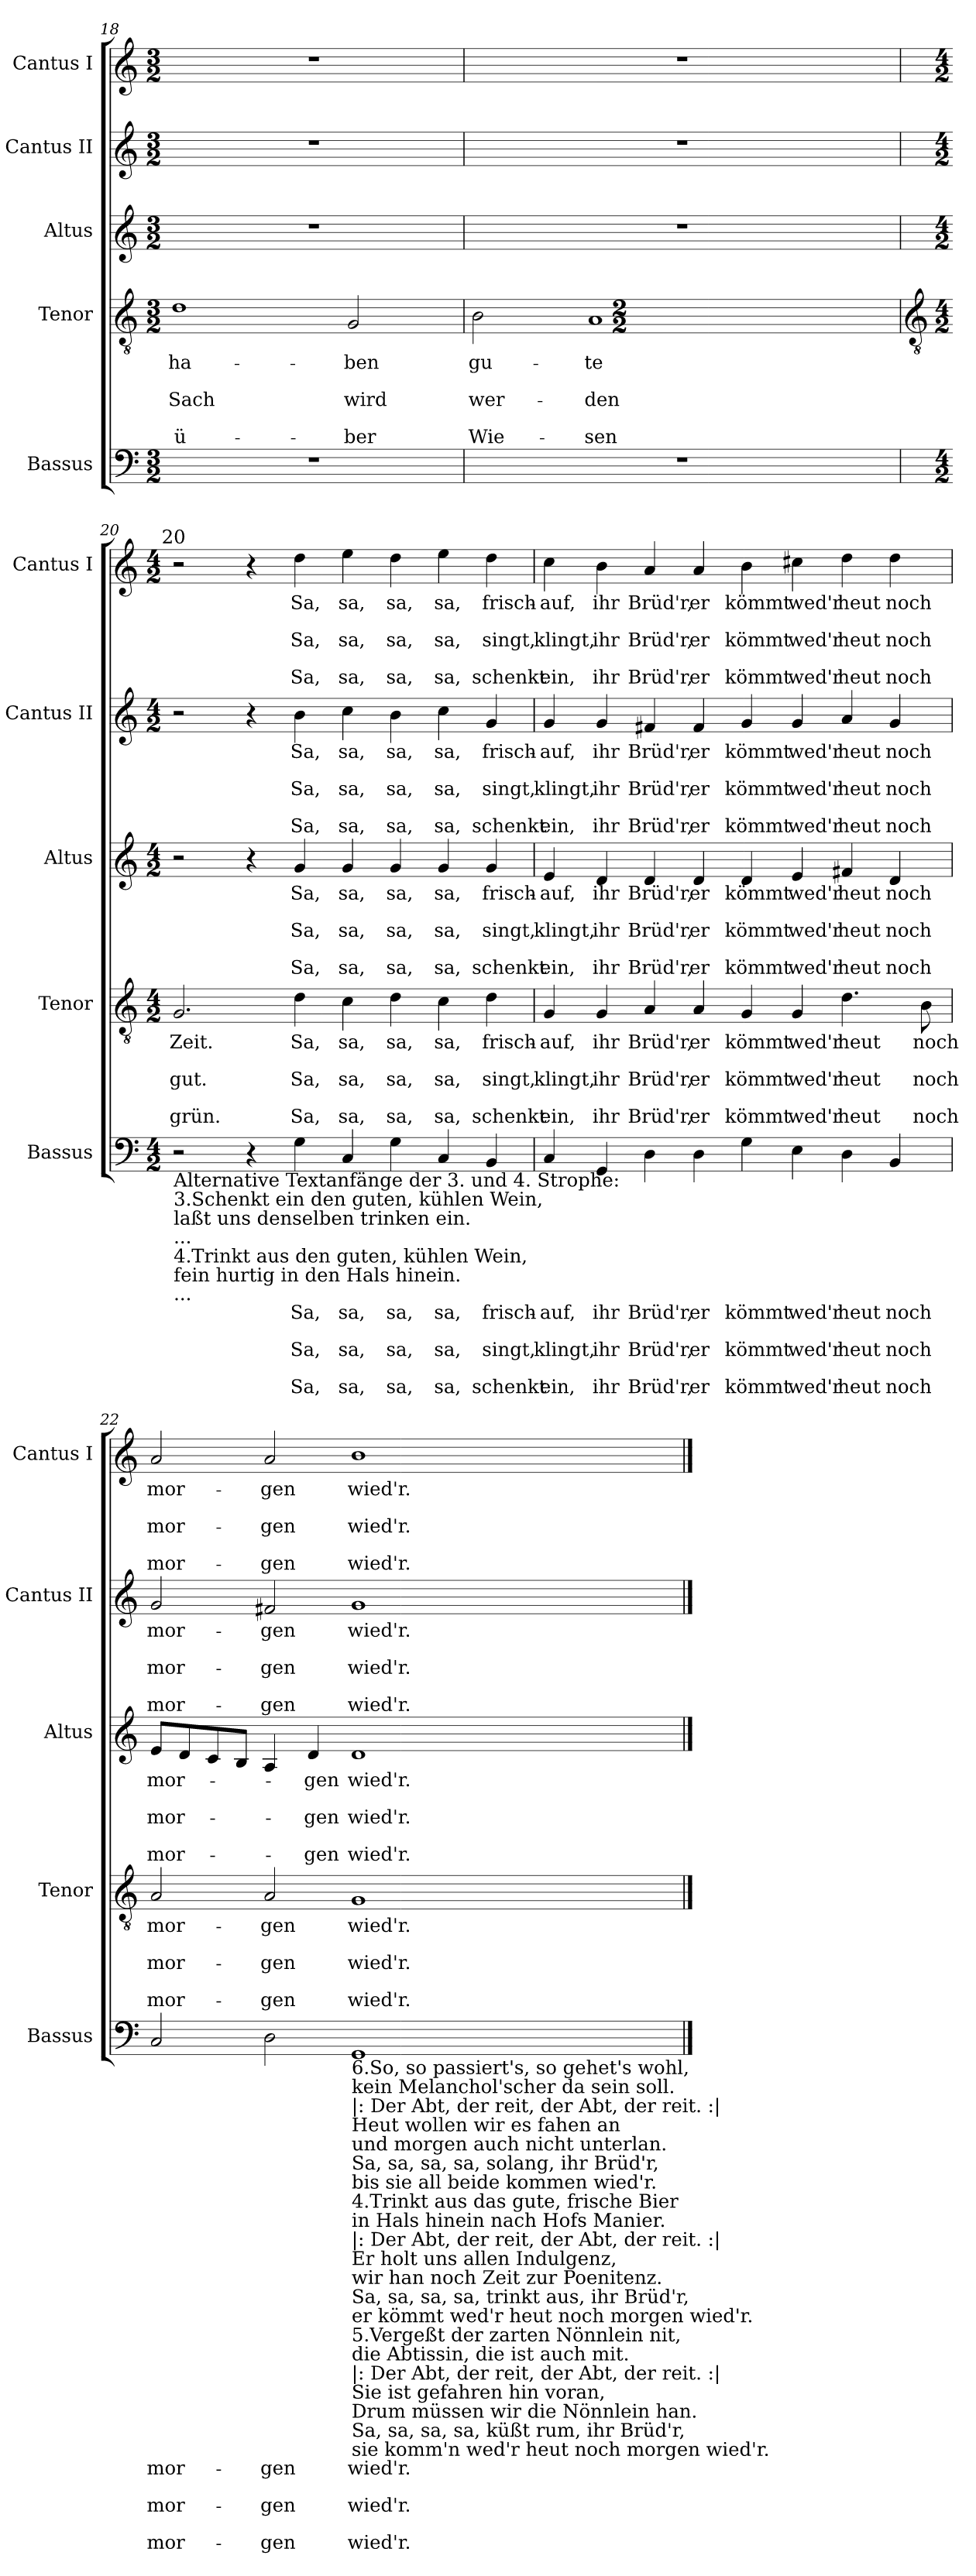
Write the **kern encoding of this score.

**kern	**text	**text	**text	**text	**text	**kern	**text	**text	**text	**text	**text	**kern	**text	**text	**text	**text	**text	**kern	**text	**text	**text	**text	**text	**kern	**text	**text	**text	**text	**text
*part5	*part5	*part5	*part5	*part5	*part5	*part4	*part4	*part4	*part4	*part4	*part4	*part3	*part3	*part3	*part3	*part3	*part3	*part2	*part2	*part2	*part2	*part2	*part2	*part1	*part1	*part1	*part1	*part1	*part1
*staff5	*staff5	*staff5	*staff5	*staff5	*staff5	*staff4	*staff4	*staff4	*staff4	*staff4	*staff4	*staff3	*staff3	*staff3	*staff3	*staff3	*staff3	*staff2	*staff2	*staff2	*staff2	*staff2	*staff2	*staff1	*staff1	*staff1	*staff1	*staff1	*staff1
*I"Bassus	*	*	*	*	*	*I"Tenor	*	*	*	*	*	*I"Altus	*	*	*	*	*	*I"Cantus II	*	*	*	*	*	*I"Cantus I	*	*	*	*	*
*I'Bassus	*	*	*	*	*	*I'Tenor	*	*	*	*	*	*I'Altus	*	*	*	*	*	*I'Cantus II	*	*	*	*	*	*I'Cantus I	*	*	*	*	*
*clefF4	*	*	*	*	*	*clefGv2	*	*	*	*	*	*clefG2	*	*	*	*	*	*clefG2	*	*	*	*	*	*clefG2	*	*	*	*	*
*k[]	*	*	*	*	*	*k[]	*	*	*	*	*	*k[]	*	*	*	*	*	*k[]	*	*	*	*	*	*k[]	*	*	*	*	*
*C:	*	*	*	*	*	*C:	*	*	*	*	*	*C:	*	*	*	*	*	*C:	*	*	*	*	*	*C:	*	*	*	*	*
*M3/2	*	*	*	*	*	*M3/2	*	*	*	*	*	*M3/2	*	*	*	*	*	*M3/2	*	*	*	*	*	*M3/2	*	*	*	*	*
=18	=18	=18	=18	=18	=18	=18	=18	=18	=18	=18	=18	=18	=18	=18	=18	=18	=18	=18	=18	=18	=18	=18	=18	=18	=18	=18	=18	=18	=18
!	!	!	!	!	!	!	!LO:LY:b	!	!LO:LY:b	!	!LO:LY:b	!	!	!	!	!	!	!	!	!	!	!	!	!	!	!	!	!	!
1.r	.	.	.	.	.	1d	ha-	.	-Sach	.	ü-	1.r	.	.	.	.	.	1.r	.	.	.	.	.	1.r	.	.	.	.	.
!	!	!	!	!	!	!	!LO:LY:b	!	!LO:LY:b	!	!LO:LY:b	!	!	!	!	!	!	!	!	!	!	!	!	!	!	!	!	!	!
.	.	.	.	.	.	2G	-ben	.	wird	.	ber	.	.	.	.	.	.	.	.	.	.	.	.	.	.	.	.	.	.
=19	=19	=19	=19	=19	=19	=19	=19	=19	=19	=19	=19	=19	=19	=19	=19	=19	=19	=19	=19	=19	=19	=19	=19	=19	=19	=19	=19	=19	=19
!	!	!	!	!	!	!	!LO:LY:b	!	!LO:LY:b	!	!LO:LY:b	!	!	!	!	!	!	!	!	!	!	!	!	!	!	!	!	!	!
1.r	.	.	.	.	.	2B	gu-	.	-wer-	.	-Wie-	1.r	.	.	.	.	.	1.r	.	.	.	.	.	1.r	.	.	.	.	.
!	!	!	!	!	!	!	!LO:LY:b	!	!LO:LY:b	!	!LO:LY:b	!	!	!	!	!	!	!	!	!	!	!	!	!	!	!	!	!	!
.	.	.	.	.	.	1A	-te	.	den	.	sen	.	.	.	.	.	.	.	.	.	.	.	.	.	.	.	.	.	.
*	*	*	*	*	*	*M2/2	*	*	*	*	*	*	*	*	*	*	*	*	*	*	*	*	*	*	*	*	*	*	*
*	*	*	*	*	*	*met(c|)	*	*	*	*	*	*	*	*	*	*	*	*	*	*	*	*	*	*	*	*	*	*	*
!!LO:LB:g=z
=20	=20	=20	=20	=20	=20	=20	=20	=20	=20	=20	=20	=20	=20	=20	=20	=20	=20	=20	=20	=20	=20	=20	=20	=20	=20	=20	=20	=20	=20
*	*	*	*	*	*	*clefGv2	*	*	*	*	*	*	*	*	*	*	*	*	*	*	*	*	*	*	*	*	*	*	*
*k[]	*	*	*	*	*	*	*	*	*	*	*	*k[]	*	*	*	*	*	*k[]	*	*	*	*	*	*k[]	*	*	*	*	*
*C:	*	*	*	*	*	*	*	*	*	*	*	*C:	*	*	*	*	*	*C:	*	*	*	*	*	*C:	*	*	*	*	*
*M4/2	*	*	*	*	*	*M4/2	*	*	*	*	*	*M4/2	*	*	*	*	*	*M4/2	*	*	*	*	*	*M4/2	*	*	*	*	*
!	!	!	!	!	!	!	!	!	!	!	!	!	!	!	!	!	!	!	!	!	!	!	!	!LO:TX:a:cj:t=20	!	!	!	!	!
!LO:TX:b:t=Alternative Textanfänge der 3. und 4. Strophe&colon;	!	!	!	!	!	!	!	!	!	!	!	!	!	!	!	!	!	!	!	!	!	!	!	!	!	!	!	!	!
!LO:TX:b:t=3.Schenkt ein den guten, kühlen Wein,	!	!	!	!	!	!	!	!	!	!	!	!	!	!	!	!	!	!	!	!	!	!	!	!	!	!	!	!	!
!LO:TX:b:t=laßt uns denselben trinken ein.	!	!	!	!	!	!	!	!	!	!	!	!	!	!	!	!	!	!	!	!	!	!	!	!	!	!	!	!	!
!LO:TX:b:t=...	!	!	!	!	!	!	!	!	!	!	!	!	!	!	!	!	!	!	!	!	!	!	!	!	!	!	!	!	!
!LO:TX:b:t=4.Trinkt aus den guten, kühlen Wein,	!	!	!	!	!	!	!	!	!	!	!	!	!	!	!	!	!	!	!	!	!	!	!	!	!	!	!	!	!
!LO:TX:b:t=fein hurtig in den Hals hinein.	!	!	!	!	!	!	!	!	!	!	!	!	!	!	!	!	!	!	!	!	!	!	!	!	!	!	!	!	!
!LO:TX:b:t=...	!	!	!	!	!	!	!	!	!	!	!	!	!	!	!	!	!	!	!	!	!	!	!	!	!	!	!	!	!
!	!	!	!	!	!	!	!LO:LY:b	!	!LO:LY:b	!	!LO:LY:b	!	!	!	!	!	!	!	!	!	!	!	!	!	!	!	!	!	!
2r	.	.	.	.	.	2.G	Zeit.	.	gut.	.	grün.	2r	.	.	.	.	.	2r	.	.	.	.	.	2r	.	.	.	.	.
4r	.	.	.	.	.	.	.	.	.	.	.	4r	.	.	.	.	.	4r	.	.	.	.	.	4r	.	.	.	.	.
!	!LO:LY:b	!	!LO:LY:b	!	!LO:LY:b	!	!LO:LY:b	!	!LO:LY:b	!	!LO:LY:b	!	!LO:LY:b	!	!LO:LY:b	!	!LO:LY:b	!	!LO:LY:b	!	!LO:LY:b	!	!LO:LY:b	!	!LO:LY:b	!	!LO:LY:b	!	!LO:LY:b
4G	Sa,	.	Sa,	.	Sa,	4d	Sa,	.	Sa,	.	Sa,	4g	Sa,	.	Sa,	.	Sa,	4b	Sa,	.	Sa,	.	Sa,	4dd	Sa,	.	Sa,	.	Sa,
!	!LO:LY:b	!	!LO:LY:b	!	!LO:LY:b	!	!LO:LY:b	!	!LO:LY:b	!	!LO:LY:b	!	!LO:LY:b	!	!LO:LY:b	!	!LO:LY:b	!	!LO:LY:b	!	!LO:LY:b	!	!LO:LY:b	!	!LO:LY:b	!	!LO:LY:b	!	!LO:LY:b
4C	sa,	.	sa,	.	sa,	4c	sa,	.	sa,	.	sa,	4g	sa,	.	sa,	.	sa,	4cc	sa,	.	sa,	.	sa,	4ee	sa,	.	sa,	.	sa,
!	!LO:LY:b	!	!LO:LY:b	!	!LO:LY:b	!	!LO:LY:b	!	!LO:LY:b	!	!LO:LY:b	!	!LO:LY:b	!	!LO:LY:b	!	!LO:LY:b	!	!LO:LY:b	!	!LO:LY:b	!	!LO:LY:b	!	!LO:LY:b	!	!LO:LY:b	!	!LO:LY:b
4G	sa,	.	sa,	.	sa,	4d	sa,	.	sa,	.	sa,	4g	sa,	.	sa,	.	sa,	4b	sa,	.	sa,	.	sa,	4dd	sa,	.	sa,	.	sa,
!	!LO:LY:b	!	!LO:LY:b	!	!LO:LY:b	!	!LO:LY:b	!	!LO:LY:b	!	!LO:LY:b	!	!LO:LY:b	!	!LO:LY:b	!	!LO:LY:b	!	!LO:LY:b	!	!LO:LY:b	!	!LO:LY:b	!	!LO:LY:b	!	!LO:LY:b	!	!LO:LY:b
4C	sa,	.	sa,	.	sa,	4c	sa,	.	sa,	.	sa,	4g	sa,	.	sa,	.	sa,	4cc	sa,	.	sa,	.	sa,	4ee	sa,	.	sa,	.	sa,
!	!LO:LY:b	!	!LO:LY:b	!	!LO:LY:b	!	!LO:LY:b	!	!LO:LY:b	!	!LO:LY:b	!	!LO:LY:b	!	!LO:LY:b	!	!LO:LY:b	!	!LO:LY:b	!	!LO:LY:b	!	!LO:LY:b	!	!LO:LY:b	!	!LO:LY:b	!	!LO:LY:b
4BB	frisch-	.	-singt,	.	schenkt	4d	frisch-	.	-singt,	.	schenkt	4g	frisch-	.	-singt,	.	schenkt	4g	frisch-	.	-singt,	.	schenkt	4dd	frisch-	.	-singt,	.	schenkt
=21	=21	=21	=21	=21	=21	=21	=21	=21	=21	=21	=21	=21	=21	=21	=21	=21	=21	=21	=21	=21	=21	=21	=21	=21	=21	=21	=21	=21	=21
!	!LO:LY:b	!	!LO:LY:b	!	!LO:LY:b	!	!LO:LY:b	!	!LO:LY:b	!	!LO:LY:b	!	!LO:LY:b	!	!LO:LY:b	!	!LO:LY:b	!	!LO:LY:b	!	!LO:LY:b	!	!LO:LY:b	!	!LO:LY:b	!	!LO:LY:b	!	!LO:LY:b
4C	auf,	.	klingt,	.	ein,	4G	auf,	.	klingt,	.	ein,	4e	auf,	.	klingt,	.	ein,	4g	auf,	.	klingt,	.	ein,	4cc	auf,	.	klingt,	.	ein,
!	!LO:LY:b	!	!LO:LY:b	!	!LO:LY:b	!	!LO:LY:b	!	!LO:LY:b	!	!LO:LY:b	!	!LO:LY:b	!	!LO:LY:b	!	!LO:LY:b	!	!LO:LY:b	!	!LO:LY:b	!	!LO:LY:b	!	!LO:LY:b	!	!LO:LY:b	!	!LO:LY:b
4GG	ihr	.	ihr	.	ihr	4G	ihr	.	ihr	.	ihr	4d	ihr	.	ihr	.	ihr	4g	ihr	.	ihr	.	ihr	4b	ihr	.	ihr	.	ihr
!	!LO:LY:b	!	!LO:LY:b	!	!LO:LY:b	!	!LO:LY:b	!	!LO:LY:b	!	!LO:LY:b	!	!LO:LY:b	!	!LO:LY:b	!	!LO:LY:b	!	!LO:LY:b	!	!LO:LY:b	!	!LO:LY:b	!	!LO:LY:b	!	!LO:LY:b	!	!LO:LY:b
4D	Brüd'r,	.	Brüd'r,	.	Brüd'r,	4A	Brüd'r,	.	Brüd'r,	.	Brüd'r,	4d	Brüd'r,	.	Brüd'r,	.	Brüd'r,	4f#X	Brüd'r,	.	Brüd'r,	.	Brüd'r,	4a	Brüd'r,	.	Brüd'r,	.	Brüd'r,
!	!LO:LY:b	!	!LO:LY:b	!	!LO:LY:b	!	!LO:LY:b	!	!LO:LY:b	!	!LO:LY:b	!	!LO:LY:b	!	!LO:LY:b	!	!LO:LY:b	!	!LO:LY:b	!	!LO:LY:b	!	!LO:LY:b	!	!LO:LY:b	!	!LO:LY:b	!	!LO:LY:b
4D	er	.	er	.	er	4A	er	.	er	.	er	4d	er	.	er	.	er	4f#	er	.	er	.	er	4a	er	.	er	.	er
!	!LO:LY:b	!	!LO:LY:b	!	!LO:LY:b	!	!LO:LY:b	!	!LO:LY:b	!	!LO:LY:b	!	!LO:LY:b	!	!LO:LY:b	!	!LO:LY:b	!	!LO:LY:b	!	!LO:LY:b	!	!LO:LY:b	!	!LO:LY:b	!	!LO:LY:b	!	!LO:LY:b
4G	kömmt	.	kömmt	.	kömmt	4G	kömmt	.	kömmt	.	kömmt	4d	kömmt	.	kömmt	.	kömmt	4g	kömmt	.	kömmt	.	kömmt	4b	kömmt	.	kömmt	.	kömmt
!	!LO:LY:b	!	!LO:LY:b	!	!LO:LY:b	!	!LO:LY:b	!	!LO:LY:b	!	!LO:LY:b	!	!LO:LY:b	!	!LO:LY:b	!	!LO:LY:b	!	!LO:LY:b	!	!LO:LY:b	!	!LO:LY:b	!	!LO:LY:b	!	!LO:LY:b	!	!LO:LY:b
4E	wed'r	.	wed'r	.	wed'r	4G	wed'r	.	wed'r	.	wed'r	4e	wed'r	.	wed'r	.	wed'r	4g	wed'r	.	wed'r	.	wed'r	4cc#X	wed'r	.	wed'r	.	wed'r
!	!LO:LY:b	!	!LO:LY:b	!	!LO:LY:b	!	!LO:LY:b	!	!LO:LY:b	!	!LO:LY:b	!	!LO:LY:b	!	!LO:LY:b	!	!LO:LY:b	!	!LO:LY:b	!	!LO:LY:b	!	!LO:LY:b	!	!LO:LY:b	!	!LO:LY:b	!	!LO:LY:b
4D	heut	.	heut	.	heut	4.d	heut	.	heut	.	heut	4f#X	heut	.	heut	.	heut	4a	heut	.	heut	.	heut	4dd	heut	.	heut	.	heut
!	!LO:LY:b	!	!LO:LY:b	!	!LO:LY:b	!	!	!	!	!	!	!	!LO:LY:b	!	!LO:LY:b	!	!LO:LY:b	!	!LO:LY:b	!	!LO:LY:b	!	!LO:LY:b	!	!LO:LY:b	!	!LO:LY:b	!	!LO:LY:b
4BB	noch	.	noch	.	noch	.	.	.	.	.	.	4d	noch	.	noch	.	noch	4g	noch	.	noch	.	noch	4dd	noch	.	noch	.	noch
!	!	!	!	!	!	!	!LO:LY:b	!	!LO:LY:b	!	!LO:LY:b	!	!	!	!	!	!	!	!	!	!	!	!	!	!	!	!	!	!
.	.	.	.	.	.	8B	noch	.	noch	.	noch	.	.	.	.	.	.	.	.	.	.	.	.	.	.	.	.	.	.
=22	=22	=22	=22	=22	=22	=22	=22	=22	=22	=22	=22	=22	=22	=22	=22	=22	=22	=22	=22	=22	=22	=22	=22	=22	=22	=22	=22	=22	=22
!	!LO:LY:b	!	!LO:LY:b	!	!LO:LY:b	!	!LO:LY:b	!	!LO:LY:b	!	!LO:LY:b	!	!LO:LY:b	!	!LO:LY:b	!	!LO:LY:b	!	!LO:LY:b	!	!LO:LY:b	!	!LO:LY:b	!	!LO:LY:b	!	!LO:LY:b	!	!LO:LY:b
2C	mor-	.	-mor-	.	-mor-	2A	mor-	.	-mor-	.	-mor-	8eL	mor-	.	-mor-	.	-mor-	2g	mor-	.	-mor-	.	-mor-	2a	mor-	.	-mor-	.	-mor-
.	.	.	.	.	.	.	.	.	.	.	.	8d	.	.	.	.	.	.	.	.	.	.	.	.	.	.	.	.	.
.	.	.	.	.	.	.	.	.	.	.	.	8c	.	.	.	.	.	.	.	.	.	.	.	.	.	.	.	.	.
.	.	.	.	.	.	.	.	.	.	.	.	8BJ	.	.	.	.	.	.	.	.	.	.	.	.	.	.	.	.	.
!	!LO:LY:b	!	!LO:LY:b	!	!LO:LY:b	!	!LO:LY:b	!	!LO:LY:b	!	!LO:LY:b	!	!	!	!	!	!	!	!LO:LY:b	!	!LO:LY:b	!	!LO:LY:b	!	!LO:LY:b	!	!LO:LY:b	!	!LO:LY:b
2D	-gen	.	gen	.	gen	2A	-gen	.	gen	.	gen	4A	.	.	.	.	.	2f#X	-gen	.	gen	.	gen	2a	-gen	.	gen	.	gen
!	!	!	!	!	!	!	!	!	!	!	!	!	!LO:LY:b	!	!LO:LY:b	!	!LO:LY:b	!	!	!	!	!	!	!	!	!	!	!	!
.	.	.	.	.	.	.	.	.	.	.	.	4d	-gen	.	gen	.	gen	.	.	.	.	.	.	.	.	.	.	.	.
!LO:TX:b:t=6.So, so passiert's, so gehet's wohl,	!	!	!	!	!	!	!	!	!	!	!	!	!	!	!	!	!	!	!	!	!	!	!	!	!	!	!	!	!
!LO:TX:b:t=kein Melanchol'scher da sein soll.	!	!	!	!	!	!	!	!	!	!	!	!	!	!	!	!	!	!	!	!	!	!	!	!	!	!	!	!	!
!LO:TX:b:t=|&colon; Der Abt, der reit, der Abt, der reit. &colon;|	!	!	!	!	!	!	!	!	!	!	!	!	!	!	!	!	!	!	!	!	!	!	!	!	!	!	!	!	!
!LO:TX:b:t=Heut wollen wir es fahen an	!	!	!	!	!	!	!	!	!	!	!	!	!	!	!	!	!	!	!	!	!	!	!	!	!	!	!	!	!
!LO:TX:b:t=und morgen auch nicht unterlan.	!	!	!	!	!	!	!	!	!	!	!	!	!	!	!	!	!	!	!	!	!	!	!	!	!	!	!	!	!
!LO:TX:b:t=Sa, sa, sa, sa, solang, ihr Brüd'r,	!	!	!	!	!	!	!	!	!	!	!	!	!	!	!	!	!	!	!	!	!	!	!	!	!	!	!	!	!
!LO:TX:b:t=bis sie all beide kommen wied'r.	!	!	!	!	!	!	!	!	!	!	!	!	!	!	!	!	!	!	!	!	!	!	!	!	!	!	!	!	!
!LO:TX:b:t=4.Trinkt aus das gute, frische Bier	!	!	!	!	!	!	!	!	!	!	!	!	!	!	!	!	!	!	!	!	!	!	!	!	!	!	!	!	!
!LO:TX:b:t=in Hals hinein nach Hofs Manier.	!	!	!	!	!	!	!	!	!	!	!	!	!	!	!	!	!	!	!	!	!	!	!	!	!	!	!	!	!
!LO:TX:b:t=|&colon; Der Abt, der reit, der Abt, der reit. &colon;|	!	!	!	!	!	!	!	!	!	!	!	!	!	!	!	!	!	!	!	!	!	!	!	!	!	!	!	!	!
!LO:TX:b:t=Er holt uns allen Indulgenz,	!	!	!	!	!	!	!	!	!	!	!	!	!	!	!	!	!	!	!	!	!	!	!	!	!	!	!	!	!
!LO:TX:b:t=wir han noch Zeit zur Poenitenz.	!	!	!	!	!	!	!	!	!	!	!	!	!	!	!	!	!	!	!	!	!	!	!	!	!	!	!	!	!
!LO:TX:b:t=Sa, sa, sa, sa, trinkt aus, ihr Brüd'r,	!	!	!	!	!	!	!	!	!	!	!	!	!	!	!	!	!	!	!	!	!	!	!	!	!	!	!	!	!
!LO:TX:b:t=er kömmt wed'r heut noch morgen wied'r.	!	!	!	!	!	!	!	!	!	!	!	!	!	!	!	!	!	!	!	!	!	!	!	!	!	!	!	!	!
!LO:TX:b:t=5.Vergeßt der zarten Nönnlein nit,	!	!	!	!	!	!	!	!	!	!	!	!	!	!	!	!	!	!	!	!	!	!	!	!	!	!	!	!	!
!LO:TX:b:t=die Abtissin, die ist auch mit.	!	!	!	!	!	!	!	!	!	!	!	!	!	!	!	!	!	!	!	!	!	!	!	!	!	!	!	!	!
!LO:TX:b:t=|&colon; Der Abt, der reit, der Abt, der reit. &colon;|	!	!	!	!	!	!	!	!	!	!	!	!	!	!	!	!	!	!	!	!	!	!	!	!	!	!	!	!	!
!LO:TX:b:t=Sie ist gefahren hin voran,	!	!	!	!	!	!	!	!	!	!	!	!	!	!	!	!	!	!	!	!	!	!	!	!	!	!	!	!	!
!LO:TX:b:t=Drum müssen wir die Nönnlein han.	!	!	!	!	!	!	!	!	!	!	!	!	!	!	!	!	!	!	!	!	!	!	!	!	!	!	!	!	!
!LO:TX:b:t=Sa, sa, sa, sa, küßt rum, ihr Brüd'r,	!	!	!	!	!	!	!	!	!	!	!	!	!	!	!	!	!	!	!	!	!	!	!	!	!	!	!	!	!
!LO:TX:b:t=sie komm'n wed'r heut noch morgen wied'r.	!	!	!	!	!	!	!	!	!	!	!	!	!	!	!	!	!	!	!	!	!	!	!	!	!	!	!	!	!
!	!LO:LY:b	!	!LO:LY:b	!	!LO:LY:b	!	!LO:LY:b	!	!LO:LY:b	!	!LO:LY:b	!	!LO:LY:b	!	!LO:LY:b	!	!LO:LY:b	!	!LO:LY:b	!	!LO:LY:b	!	!LO:LY:b	!	!LO:LY:b	!	!LO:LY:b	!	!LO:LY:b
1GG	wied'r.	.	wied'r.	.	wied'r.	1G	wied'r.	.	wied'r.	.	wied'r.	1d	wied'r.	.	wied'r.	.	wied'r.	1g	wied'r.	.	wied'r.	.	wied'r.	1b	wied'r.	.	wied'r.	.	wied'r.
==	==	==	==	==	==	==	==	==	==	==	==	==	==	==	==	==	==	==	==	==	==	==	==	==	==	==	==	==	==
*-	*-	*-	*-	*-	*-	*-	*-	*-	*-	*-	*-	*-	*-	*-	*-	*-	*-	*-	*-	*-	*-	*-	*-	*-	*-	*-	*-	*-	*-
